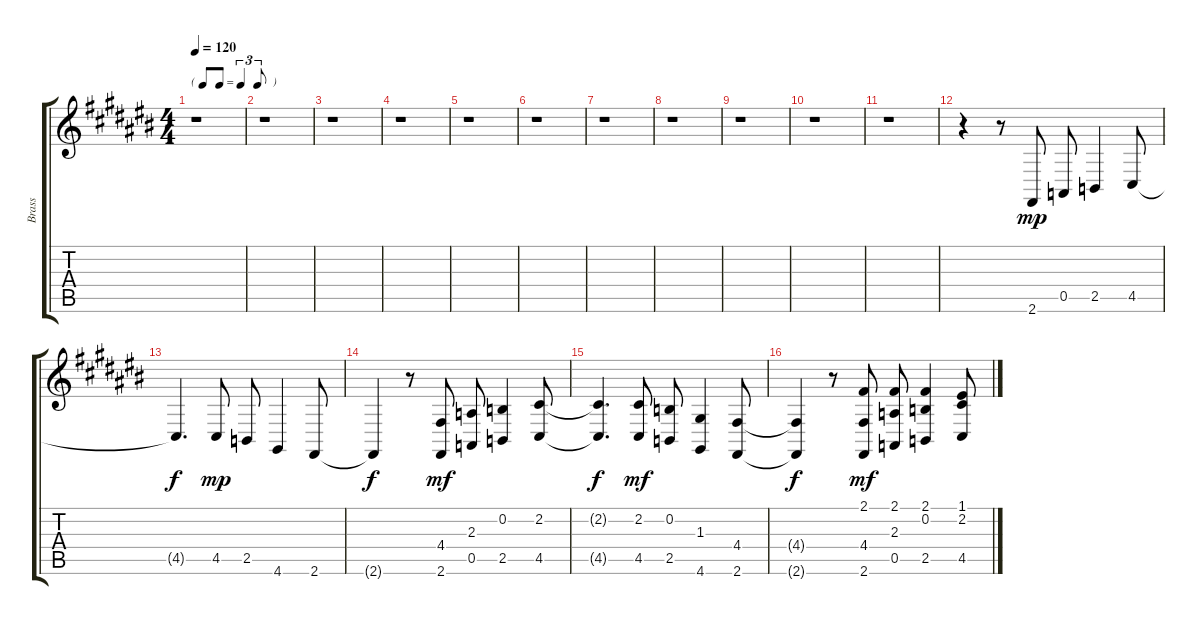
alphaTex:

\track ("Brass" "Brass") {mute instrument trombone}
\staff {score tabs}
\tuning (E4 B3 G3 D3 A2 E2) {hide}
\ts (4 4)
\tf triplet8th
\tempo 120
\clef g2
\ks c#
r.1{dy f} |
r.1 |
r.1 |
r.1 |
r.1 |
r.1 |
r.1 |
r.1 |
r.1 |
r.1 |
r.1 |
r.4 r.8 2.6.8{dy mp} 0.5.8 2.5.4 4.5.8 |
4.5{t}.4{d dy f} 4.5.8{dy mp} 2.5.8 4.6.4 2.6.8 |
2.6{t}.4{dy f} r.8 (4.4 2.6).8{dy mf} (2.3 0.5).8 (0.2 2.5).4 (2.2 4.5).8 |
(2.2{t} 4.5{t}).4{d dy f} (2.2 4.5).8{dy mf} (0.2 2.5).8 (1.3 4.6).4 (4.4 2.6).8 |
(4.4{t} 2.6{t}).4{dy f} r.8 (2.1 4.4 2.6).8{dy mf} (2.1 2.3 0.5).8 (2.1 0.2 2.5).4 (1.1 2.2 4.5).8
